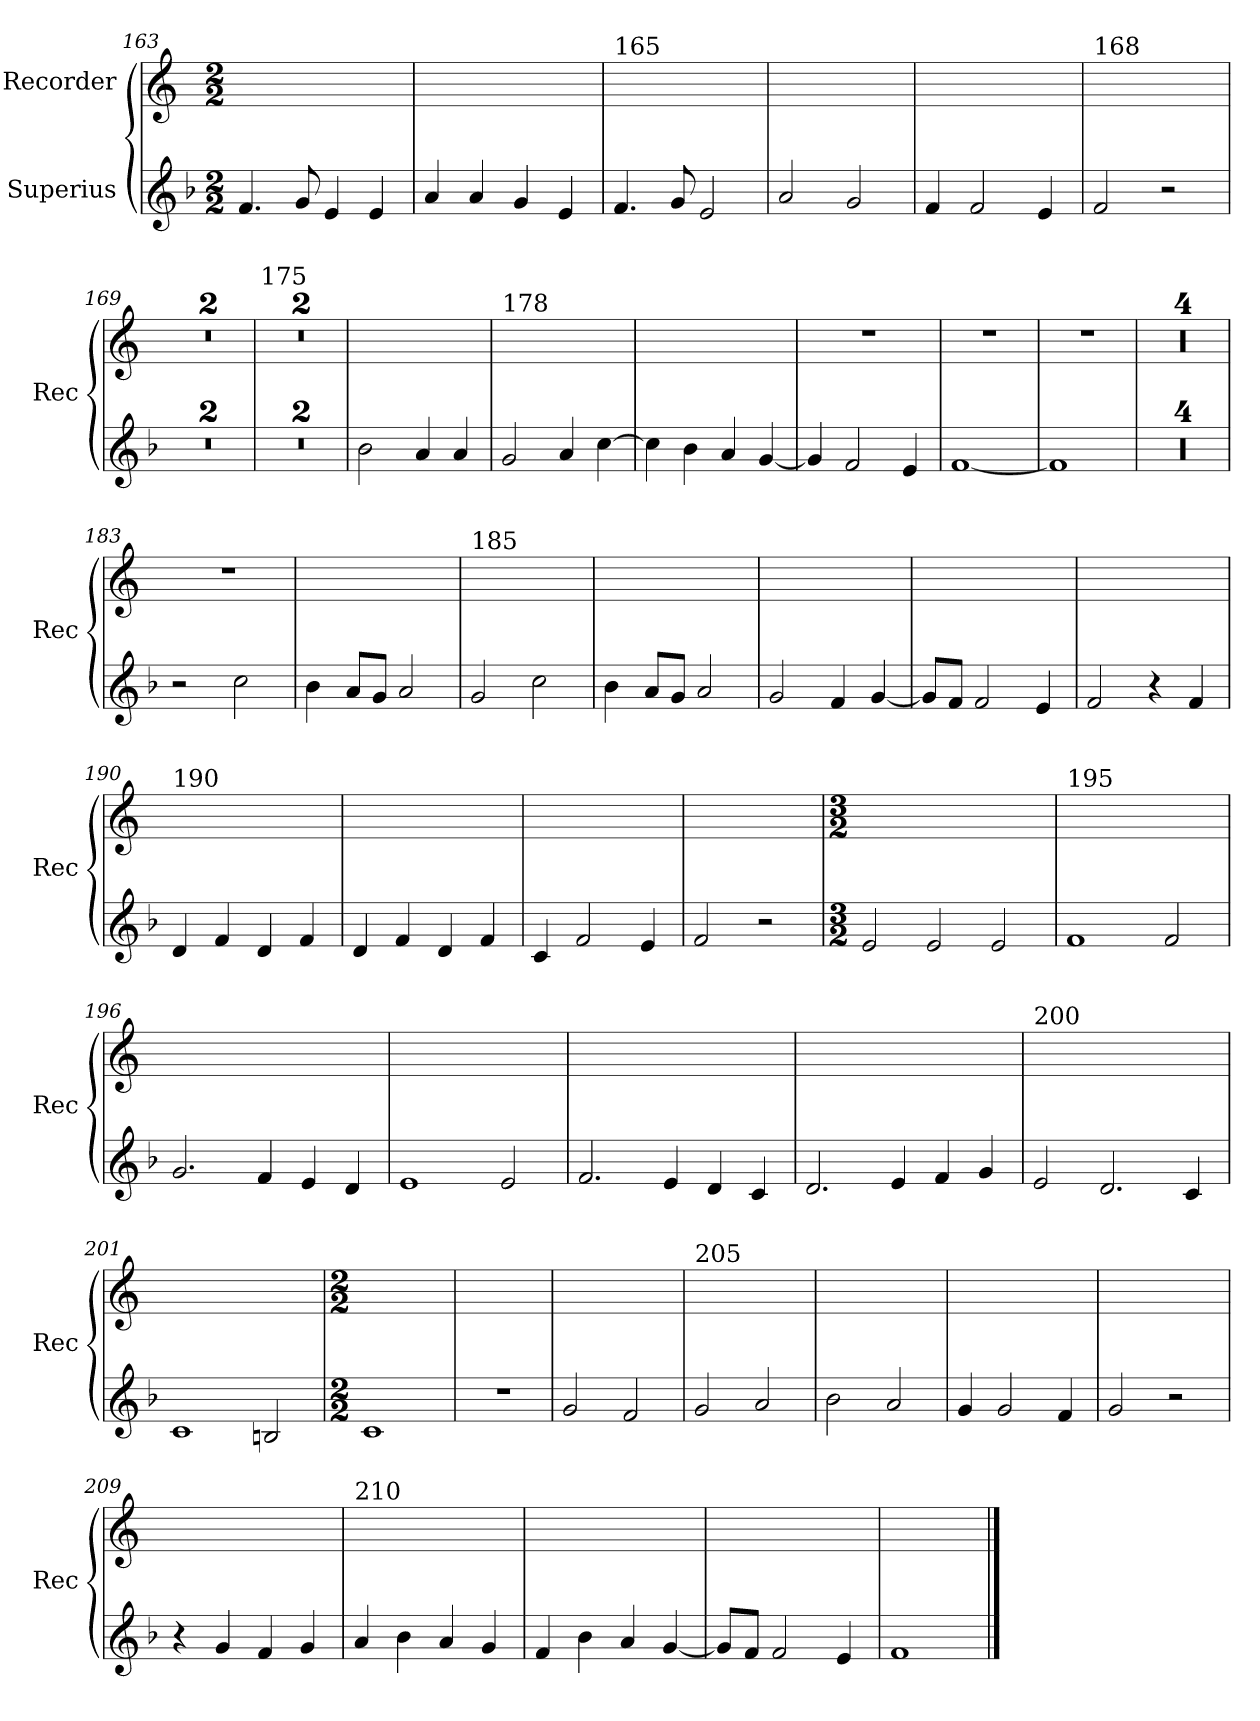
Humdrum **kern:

**kern	**kern
*part2	*part1
*staff2	*staff1
*I"Superius	*I"Recorder
*	*I'Rec
*clefG2	*clefG2
*k[b-]	*k[]
*M2/2	*M2/2
=163	=163
4.f/	1ryy
8g/	.
4e/	.
4e/	.
=164	=164
4a/	1ryy
4a/	.
4g/	.
4e/	.
=165	=165
!	!LO:TX:a:t=165
4.f/	1ryy
8g/	.
2e/	.
=166	=166
2a/	1ryy
2g/	.
=167	=167
4f/	1ryy
2f/	.
4e/	.
=168	=168
!	!LO:TX:a:t=168
2f/	1ryy
2r	.
!!LO:LB:g=z
=169	=169
1r	1ryy
=170	=170
1r	1ryy
=171	=171
!	!LO:TX:a:t=175
1r	1ryy
=172	=172
1r	1ryy
=173	=173
2b-\	1ryy
4a/	.
4a/	.
=174	=174
!	!LO:TX:a:t=178
2g/	1ryy
4a/	.
[4cc\	.
=175	=175
4cc\]	1ryy
4b-\	.
4a/	.
[4g/	.
=176	=176
4g/]	1r
2f/	.
4e/	.
=177	=177
[1f	1r
=178	=178
1f]	1r
=179	=179
1r	1r
!!LO:LB:g=z
=180	=180
1r	1r
!!LO:LB:g=z
=181	=181
1r	1r
=182	=182
1r	1r
=183	=183
2r	1r
2cc\	.
!!LO:LB:g=z
=184	=184
4b-\	1ryy
8a/L	.
8g/J	.
2a/	.
=185	=185
!	!LO:TX:a:t=185
2g/	1ryy
2cc\	.
=186	=186
4b-\	1ryy
8a/L	.
8g/J	.
2a/	.
=187	=187
2g/	1ryy
4f/	.
[4g/	.
=188	=188
8g/L]	1ryy
8f/J	.
2f/	.
4e/	.
=189	=189
2f/	1ryy
4r	.
4f/	.
=190	=190
!	!LO:TX:a:t=190
4d/	1ryy
4f/	.
4d/	.
4f/	.
!!LO:LB:g=z
=191	=191
4d/	1ryy
4f/	.
4d/	.
4f/	.
=192	=192
4c/	1ryy
2f/	.
4e/	.
=193	=193
2f/	1ryy
2r	.
=194	=194
*M3/2	*M3/2
2e/	1.ryy
2e/	.
2e/	.
=195	=195
!	!LO:TX:a:t=195
1f	1.ryy
2f/	.
=196	=196
2.g/	1.ryy
4f/	.
4e/	.
4d/	.
=197	=197
1e	1.ryy
2e/	.
!!LO:LB:g=z
=198	=198
2.f/	1.ryy
4e/	.
4d/	.
4c/	.
=199	=199
2.d/	1.ryy
4e/	.
4f/	.
4g/	.
=200	=200
!	!LO:TX:a:t=200
2e/	1.ryy
2.d/	.
4c/	.
=201	=201
1c	1.ryy
2Bn/	.
=202	=202
*M2/2	*M2/2
1c	1ryy
=203	=203
1r	1ryy
=204	=204
2g/	1ryy
2f/	.
=205	=205
!	!LO:TX:a:t=205
2g/	1ryy
2a/	.
!!LO:PB:g=z
=206	=206
2b-\	1ryy
2a/	.
=207	=207
4g/	1ryy
2g/	.
4f/	.
=208	=208
2g/	1ryy
2r	.
=209	=209
4r	1ryy
4g/	.
4f/	.
4g/	.
=210	=210
!	!LO:TX:a:t=210
4a/	1ryy
4b-\	.
4a/	.
4g/	.
=211	=211
4f/	1ryy
4b-\	.
4a/	.
[4g/	.
=212	=212
8g/L]	1ryy
8f/J	.
2f/	.
4e/	.
=213	=213
1f	1ryy
==	==
*-	*-
